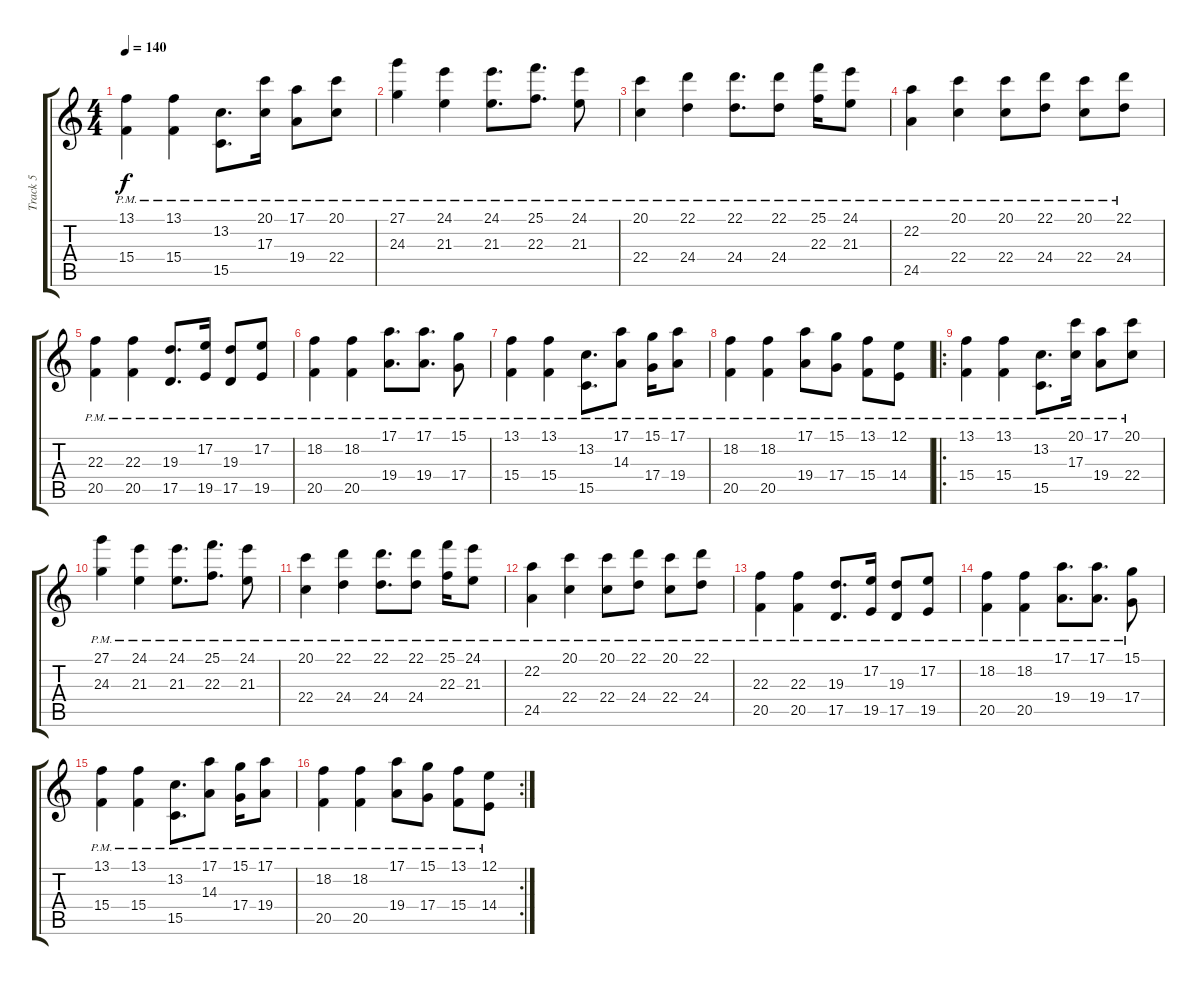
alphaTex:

\track ("Track 5" "Track 5") {instrument lead2sawtooth}
\staff {score tabs}
\tuning (E4 B3 G3 D3 A2 E2) {hide}
\ts (4 4)
\tempo 140
\clef g2
\ks c
(13.1{pm} 15.4{pm}).4{dy f volume 12 instrument lead2sawtooth} (13.1{pm} 15.4{pm}).4 (13.2{pm} 15.5{pm}).8{d} (20.1{pm} 17.3{pm}).16 (17.1{pm} 19.4{pm}).8 (20.1{pm} 22.4{pm}).8 |
(27.1{pm} 24.3{pm}).4 (24.1{pm} 21.3{pm}).4 (24.1{pm} 21.3{pm}).8{d} (25.1{pm} 22.3{pm}).8{d} (24.1{pm} 21.3{pm}).8 |
(20.1{pm} 22.4{pm}).4 (22.1{pm} 24.4{pm}).4 (22.1{pm} 24.4{pm}).8{d} (22.1{pm} 24.4{pm}).8 (25.1{pm} 22.3{pm}).16 (24.1{pm} 21.3{pm}).8 |
(22.2{pm} 24.5{pm}).4 (20.1{pm} 22.4{pm}).4 (20.1{pm} 22.4{pm}).8 (22.1{pm} 24.4{pm}).8 (20.1{pm} 22.4{pm}).8 (22.1{pm} 24.4{pm}).8 |
(22.3{pm} 20.5{pm}).4 (22.3{pm} 20.5{pm}).4 (19.3{pm} 17.5{pm}).8{d} (17.2{pm} 19.5{pm}).16 (19.3{pm} 17.5{pm}).8 (17.2{pm} 19.5{pm}).8 |
(18.2{pm} 20.5{pm}).4 (18.2{pm} 20.5{pm}).4 (17.1{pm} 19.4{pm}).8{d} (17.1{pm} 19.4{pm}).8{d} (15.1{pm} 17.4{pm}).8 |
(13.1{pm} 15.4{pm}).4 (13.1{pm} 15.4{pm}).4 (13.2{pm} 15.5{pm}).8{d} (17.1{pm} 14.3{pm}).8 (15.1{pm} 17.4{pm}).16 (17.1{pm} 19.4{pm}).8 |
(18.2{pm} 20.5{pm}).4 (18.2{pm} 20.5{pm}).4 (17.1{pm} 19.4{pm}).8 (15.1{pm} 17.4{pm}).8 (13.1{pm} 15.4{pm}).8 (12.1{pm} 14.4{pm}).8 |
\ro
(13.1{pm} 15.4{pm}).4{volume 16} (13.1{pm} 15.4{pm}).4 (13.2{pm} 15.5{pm}).8{d} (20.1{pm} 17.3{pm}).16 (17.1{pm} 19.4{pm}).8 (20.1{pm} 22.4{pm}).8 |
(27.1{pm} 24.3{pm}).4 (24.1{pm} 21.3{pm}).4 (24.1{pm} 21.3{pm}).8{d} (25.1{pm} 22.3{pm}).8{d} (24.1{pm} 21.3{pm}).8 |
(20.1{pm} 22.4{pm}).4 (22.1{pm} 24.4{pm}).4 (22.1{pm} 24.4{pm}).8{d} (22.1{pm} 24.4{pm}).8 (25.1{pm} 22.3{pm}).16 (24.1{pm} 21.3{pm}).8 |
(22.2{pm} 24.5{pm}).4 (20.1{pm} 22.4{pm}).4 (20.1{pm} 22.4{pm}).8 (22.1{pm} 24.4{pm}).8 (20.1{pm} 22.4{pm}).8 (22.1{pm} 24.4{pm}).8 |
(22.3{pm} 20.5{pm}).4 (22.3{pm} 20.5{pm}).4 (19.3{pm} 17.5{pm}).8{d} (17.2{pm} 19.5{pm}).16 (19.3{pm} 17.5{pm}).8 (17.2{pm} 19.5{pm}).8 |
(18.2{pm} 20.5{pm}).4 (18.2{pm} 20.5{pm}).4 (17.1{pm} 19.4{pm}).8{d} (17.1{pm} 19.4{pm}).8{d} (15.1{pm} 17.4{pm}).8 |
(13.1{pm} 15.4{pm}).4 (13.1{pm} 15.4{pm}).4 (13.2{pm} 15.5{pm}).8{d} (17.1{pm} 14.3{pm}).8 (15.1{pm} 17.4{pm}).16 (17.1{pm} 19.4{pm}).8 |
\rc 2
(18.2{pm} 20.5{pm}).4 (18.2{pm} 20.5{pm}).4 (17.1{pm} 19.4{pm}).8 (15.1{pm} 17.4{pm}).8 (13.1{pm} 15.4{pm}).8 (12.1{pm} 14.4{pm}).8
